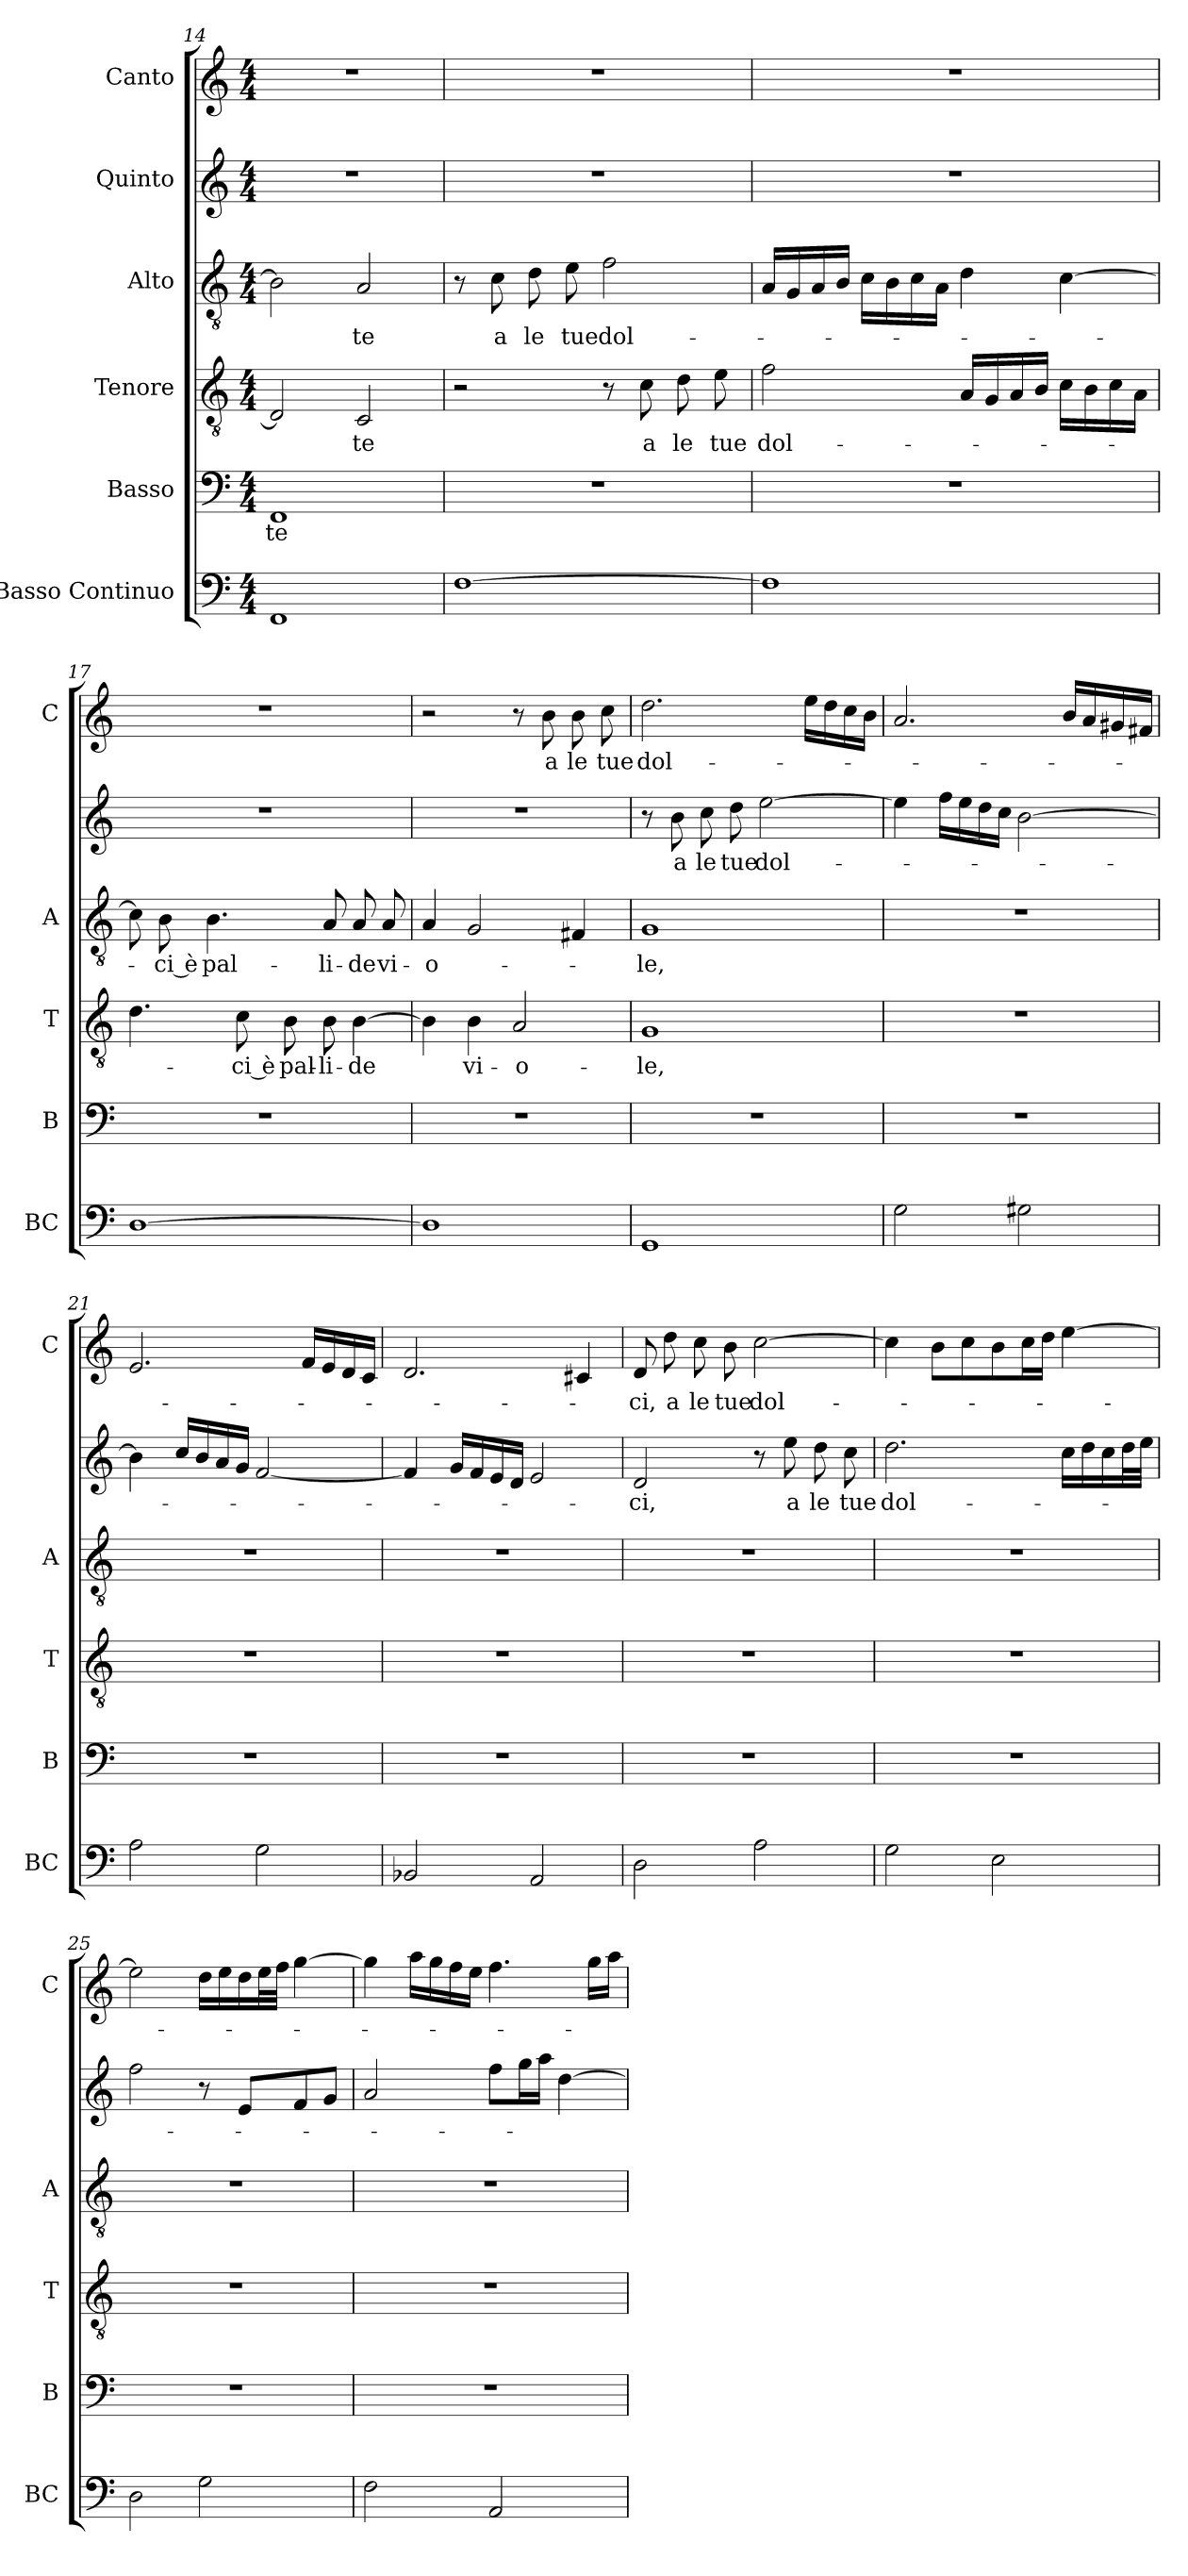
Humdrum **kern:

**kern	**kern	**text	**kern	**text	**kern	**text	**kern	**text	**kern	**text
*part6	*part5	*part5	*part4	*part4	*part3	*part3	*part2	*part2	*part1	*part1
*staff6	*staff5	*staff5	*staff4	*staff4	*staff3	*staff3	*staff2	*staff2	*staff1	*staff1
*I"Basso Continuo	*I"Basso	*	*I"Tenore	*	*I"Alto	*	*I"Quinto	*	*I"Canto	*
*I'BC	*I'B	*	*I'T	*	*I'A	*	*	*	*I'C	*
*clefF4	*clefF4	*	*clefGv2	*	*clefGv2	*	*clefG2	*	*clefG2	*
*k[]	*k[]	*	*k[]	*	*k[]	*	*k[]	*	*k[]	*
*C:	*C:	*	*C:	*	*C:	*	*C:	*	*C:	*
*M4/4	*M4/4	*	*M4/4	*	*M4/4	*	*M4/4	*	*M4/4	*
=14	=14	=14	=14	=14	=14	=14	=14	=14	=14	=14
!	!	!LO:LY:b	!	!	!	!	!	!	!	!
1FF	1FF	-te	2D/]	.	2B-\]	.	1r	.	1r	.
!	!	!	!	!LO:LY:b	!	!LO:LY:b	!	!	!	!
.	.	.	2C/	-te	2A/	-te	.	.	.	.
=15	=15	=15	=15	=15	=15	=15	=15	=15	=15	=15
[1F	1r	.	2r	.	8r	.	1r	.	1r	.
!	!	!	!	!	!	!LO:LY:b	!	!	!	!
.	.	.	.	.	8c\	a	.	.	.	.
!	!	!	!	!	!	!LO:LY:b	!	!	!	!
.	.	.	.	.	8d\	le	.	.	.	.
!	!	!	!	!	!	!LO:LY:b	!	!	!	!
.	.	.	.	.	8e\	tue	.	.	.	.
!	!	!	!	!	!	!LO:LY:b	!	!	!	!
.	.	.	8r	.	2f\	dol-	.	.	.	.
!	!	!	!	!LO:LY:b	!	!	!	!	!	!
.	.	.	8c\	a	.	.	.	.	.	.
!	!	!	!	!LO:LY:b	!	!	!	!	!	!
.	.	.	8d\	le	.	.	.	.	.	.
!	!	!	!	!LO:LY:b	!	!	!	!	!	!
.	.	.	8e\	tue	.	.	.	.	.	.
!!LO:PB:g=z
=16	=16	=16	=16	=16	=16	=16	=16	=16	=16	=16
!	!	!	!	!LO:LY:b	!	!	!	!	!	!
1F]	1r	.	2f\	dol-	16A/LL	.	1r	.	1r	.
.	.	.	.	.	16G/	.	.	.	.	.
.	.	.	.	.	16A/	.	.	.	.	.
.	.	.	.	.	16B/JJ	.	.	.	.	.
.	.	.	.	.	16c\LL	.	.	.	.	.
.	.	.	.	.	16B\	.	.	.	.	.
.	.	.	.	.	16c\	.	.	.	.	.
.	.	.	.	.	16A\JJ	.	.	.	.	.
.	.	.	16A/LL	.	4d\	.	.	.	.	.
.	.	.	16G/	.	.	.	.	.	.	.
.	.	.	16A/	.	.	.	.	.	.	.
.	.	.	16B/JJ	.	.	.	.	.	.	.
.	.	.	16c\LL	.	[4c\	.	.	.	.	.
.	.	.	16B\	.	.	.	.	.	.	.
.	.	.	16c\	.	.	.	.	.	.	.
.	.	.	16A\JJ	.	.	.	.	.	.	.
=17	=17	=17	=17	=17	=17	=17	=17	=17	=17	=17
[1D	1r	.	4.d\	.	8c\]	.	1r	.	1r	.
!	!	!	!	!	!	!LO:LY:b	!	!	!	!
.	.	.	.	.	8B\	-ci è	.	.	.	.
!	!	!	!	!	!	!LO:LY:b	!	!	!	!
.	.	.	.	.	4.B\	pal-	.	.	.	.
!	!	!	!	!LO:LY:b	!	!	!	!	!	!
.	.	.	8c\	-ci è	.	.	.	.	.	.
!	!	!	!	!LO:LY:b	!	!	!	!	!	!
.	.	.	8B\	pal-	.	.	.	.	.	.
!	!	!	!	!LO:LY:b	!	!LO:LY:b	!	!	!	!
.	.	.	8B\	-li-	8A/	-li-	.	.	.	.
!	!	!	!	!LO:LY:b	!	!LO:LY:b	!	!	!	!
.	.	.	[4B\	-de	8A/	-de	.	.	.	.
!	!	!	!	!	!	!LO:LY:b	!	!	!	!
.	.	.	.	.	8A/	vi-	.	.	.	.
=18	=18	=18	=18	=18	=18	=18	=18	=18	=18	=18
!	!	!	!	!	!	!LO:LY:b	!	!	!	!
1D]	1r	.	4B\]	.	4A/	-o-	1r	.	2r	.
!	!	!	!	!LO:LY:b	!	!	!	!	!	!
.	.	.	4B\	vi-	2G/	.	.	.	.	.
!	!	!	!	!LO:LY:b	!	!	!	!	!	!
.	.	.	2A/	-o-	.	.	.	.	8r	.
!	!	!	!	!	!	!	!	!	!	!LO:LY:b
.	.	.	.	.	.	.	.	.	8b\	a
!	!	!	!	!	!	!	!	!	!	!LO:LY:b
.	.	.	.	.	4F#X/	.	.	.	8b\	le
!	!	!	!	!	!	!	!	!	!	!LO:LY:b
.	.	.	.	.	.	.	.	.	8cc\	tue
=19	=19	=19	=19	=19	=19	=19	=19	=19	=19	=19
!	!	!	!	!LO:LY:b	!	!LO:LY:b	!	!	!	!LO:LY:b
1GG	1r	.	1G	-le,	1G	-le,	8r	.	2.dd\	dol-
!	!	!	!	!	!	!	!	!LO:LY:b	!	!
.	.	.	.	.	.	.	8b\	a	.	.
!	!	!	!	!	!	!	!	!LO:LY:b	!	!
.	.	.	.	.	.	.	8cc\	le	.	.
!	!	!	!	!	!	!	!	!LO:LY:b	!	!
.	.	.	.	.	.	.	8dd\	tue	.	.
!	!	!	!	!	!	!	!	!LO:LY:b	!	!
.	.	.	.	.	.	.	[2ee\	dol-	.	.
.	.	.	.	.	.	.	.	.	16ee\LL	.
.	.	.	.	.	.	.	.	.	16dd\	.
.	.	.	.	.	.	.	.	.	16cc\	.
.	.	.	.	.	.	.	.	.	16b\JJ	.
=20	=20	=20	=20	=20	=20	=20	=20	=20	=20	=20
2G\	1r	.	1r	.	1r	.	4ee\]	.	2.a/	.
.	.	.	.	.	.	.	16ff\LL	.	.	.
.	.	.	.	.	.	.	16ee\	.	.	.
.	.	.	.	.	.	.	16dd\	.	.	.
.	.	.	.	.	.	.	16cc\JJ	.	.	.
2G#X\	.	.	.	.	.	.	[2b\	.	.	.
.	.	.	.	.	.	.	.	.	16b/LL	.
.	.	.	.	.	.	.	.	.	16a/	.
.	.	.	.	.	.	.	.	.	16g#X/	.
.	.	.	.	.	.	.	.	.	16f#X/JJ	.
=21	=21	=21	=21	=21	=21	=21	=21	=21	=21	=21
2A\	1r	.	1r	.	1r	.	4b\]	.	2.e/	.
.	.	.	.	.	.	.	16cc/LL	.	.	.
.	.	.	.	.	.	.	16b/	.	.	.
.	.	.	.	.	.	.	16a/	.	.	.
.	.	.	.	.	.	.	16g/JJ	.	.	.
2G\	.	.	.	.	.	.	[2f/	.	.	.
.	.	.	.	.	.	.	.	.	16f/LL	.
.	.	.	.	.	.	.	.	.	16e/	.
.	.	.	.	.	.	.	.	.	16d/	.
.	.	.	.	.	.	.	.	.	16c/JJ	.
!!LO:LB:g=z
=22	=22	=22	=22	=22	=22	=22	=22	=22	=22	=22
2BB-X/	1r	.	1r	.	1r	.	4f/]	.	2.d/	.
.	.	.	.	.	.	.	16g/LL	.	.	.
.	.	.	.	.	.	.	16f/	.	.	.
.	.	.	.	.	.	.	16e/	.	.	.
.	.	.	.	.	.	.	16d/JJ	.	.	.
2AA/	.	.	.	.	.	.	2e/	.	.	.
.	.	.	.	.	.	.	.	.	4c#X/	.
=23	=23	=23	=23	=23	=23	=23	=23	=23	=23	=23
!	!	!	!	!	!	!	!	!LO:LY:b	!	!LO:LY:b
2D\	1r	.	1r	.	1r	.	2d/	-ci,	8d/	-ci,
!	!	!	!	!	!	!	!	!	!	!LO:LY:b
.	.	.	.	.	.	.	.	.	8dd\	a
!	!	!	!	!	!	!	!	!	!	!LO:LY:b
.	.	.	.	.	.	.	.	.	8cc\	le
!	!	!	!	!	!	!	!	!	!	!LO:LY:b
.	.	.	.	.	.	.	.	.	8b\	tue
!	!	!	!	!	!	!	!	!	!	!LO:LY:b
2A\	.	.	.	.	.	.	8r	.	[2cc\	dol-
!	!	!	!	!	!	!	!	!LO:LY:b	!	!
.	.	.	.	.	.	.	8ee\	a	.	.
!	!	!	!	!	!	!	!	!LO:LY:b	!	!
.	.	.	.	.	.	.	8dd\	le	.	.
!	!	!	!	!	!	!	!	!LO:LY:b	!	!
.	.	.	.	.	.	.	8cc\	tue	.	.
=24	=24	=24	=24	=24	=24	=24	=24	=24	=24	=24
!	!	!	!	!	!	!	!	!LO:LY:b	!	!
2G\	1r	.	1r	.	1r	.	2.dd\	dol-	4cc\]	.
.	.	.	.	.	.	.	.	.	8b\L	.
.	.	.	.	.	.	.	.	.	8cc\	.
2E\	.	.	.	.	.	.	.	.	8b\	.
.	.	.	.	.	.	.	.	.	16cc\L	.
.	.	.	.	.	.	.	.	.	16dd\JJ	.
.	.	.	.	.	.	.	16cc\LL	.	[4ee\	.
.	.	.	.	.	.	.	16dd\	.	.	.
.	.	.	.	.	.	.	16cc\	.	.	.
.	.	.	.	.	.	.	32dd\L	.	.	.
.	.	.	.	.	.	.	32ee\JJJ	.	.	.
=25	=25	=25	=25	=25	=25	=25	=25	=25	=25	=25
2D\	1r	.	1r	.	1r	.	2ff\	.	2ee\]	.
2G\	.	.	.	.	.	.	8r	.	16dd\LL	.
.	.	.	.	.	.	.	.	.	16ee\	.
.	.	.	.	.	.	.	8e/L	.	16dd\	.
.	.	.	.	.	.	.	.	.	32ee\L	.
.	.	.	.	.	.	.	.	.	32ff\JJJ	.
.	.	.	.	.	.	.	8f/	.	[4gg\	.
.	.	.	.	.	.	.	8g/J	.	.	.
=26	=26	=26	=26	=26	=26	=26	=26	=26	=26	=26
2F\	1r	.	1r	.	1r	.	2a/	.	4gg\]	.
.	.	.	.	.	.	.	.	.	16aa\LL	.
.	.	.	.	.	.	.	.	.	16gg\	.
.	.	.	.	.	.	.	.	.	16ff\	.
.	.	.	.	.	.	.	.	.	16ee\JJ	.
2AA/	.	.	.	.	.	.	8ff\L	.	4.ff\	.
.	.	.	.	.	.	.	16gg\L	.	.	.
.	.	.	.	.	.	.	16aa\JJ	.	.	.
.	.	.	.	.	.	.	[4dd\	.	.	.
.	.	.	.	.	.	.	.	.	16gg\LL	.
.	.	.	.	.	.	.	.	.	16aa\JJ	.
=	=	=	=	=	=	=	=	=	=	=
*-	*-	*-	*-	*-	*-	*-	*-	*-	*-	*-
